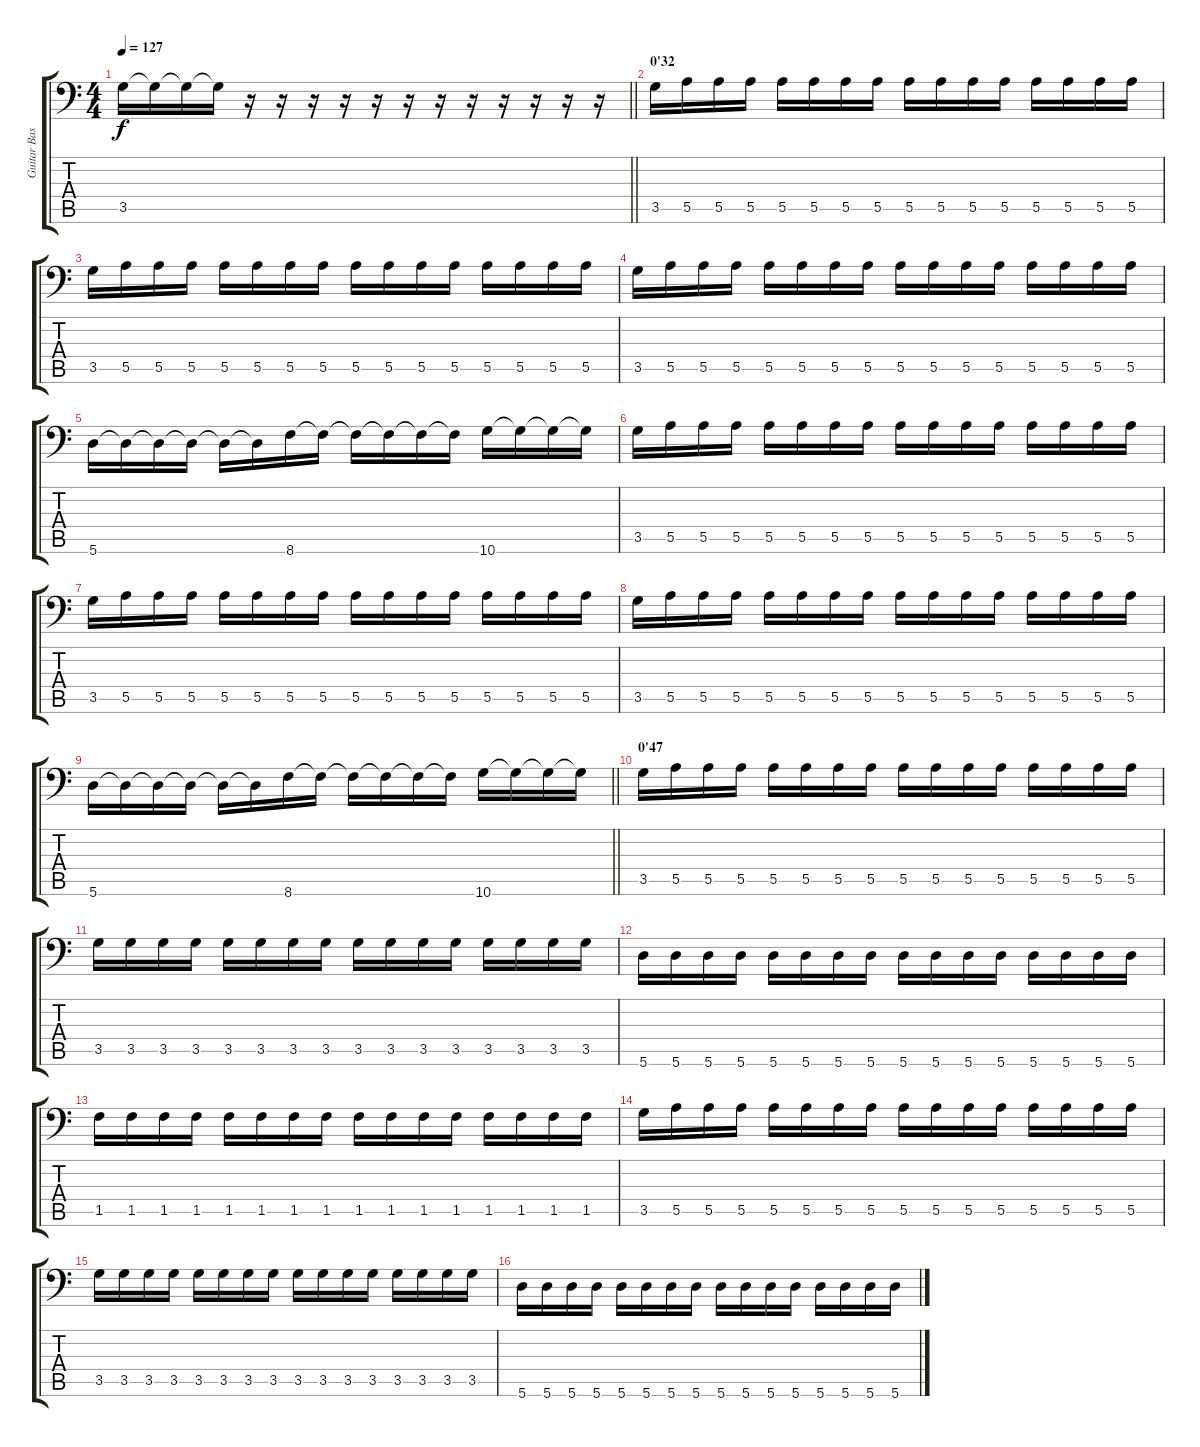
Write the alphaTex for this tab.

\track ("Guitar Bass" "Guitar Bas") {instrument electricbassfinger}
\staff {score tabs}
\tuning (B3 Gb3 D3 A2 E2 A1) {hide}
\ts (4 4)
\tempo 127
\clef f4
\barLineRight lightlight
\ks c
3.5.16{dy f} 3.5{t}.16 3.5{t}.16 3.5{t}.16 r.16 r.16 r.16 r.16 r.16 r.16 r.16 r.16 r.16 r.16 r.16 r.16 |
\section ("" "0'32")
3.5.16 5.5.16 5.5.16 5.5.16 5.5.16 5.5.16 5.5.16 5.5.16 5.5.16 5.5.16 5.5.16 5.5.16 5.5.16 5.5.16 5.5.16 5.5.16 |
3.5.16 5.5.16 5.5.16 5.5.16 5.5.16 5.5.16 5.5.16 5.5.16 5.5.16 5.5.16 5.5.16 5.5.16 5.5.16 5.5.16 5.5.16 5.5.16 |
3.5.16 5.5.16 5.5.16 5.5.16 5.5.16 5.5.16 5.5.16 5.5.16 5.5.16 5.5.16 5.5.16 5.5.16 5.5.16 5.5.16 5.5.16 5.5.16 |
5.6.16 5.6{t}.16 5.6{t}.16 5.6{t}.16 5.6{t}.16 5.6{t}.16 8.6.16 8.6{t}.16 8.6{t}.16 8.6{t}.16 8.6{t}.16 8.6{t}.16 10.6.16 10.6{t}.16 10.6{t}.16 10.6{t}.16 |
3.5.16 5.5.16 5.5.16 5.5.16 5.5.16 5.5.16 5.5.16 5.5.16 5.5.16 5.5.16 5.5.16 5.5.16 5.5.16 5.5.16 5.5.16 5.5.16 |
3.5.16 5.5.16 5.5.16 5.5.16 5.5.16 5.5.16 5.5.16 5.5.16 5.5.16 5.5.16 5.5.16 5.5.16 5.5.16 5.5.16 5.5.16 5.5.16 |
3.5.16 5.5.16 5.5.16 5.5.16 5.5.16 5.5.16 5.5.16 5.5.16 5.5.16 5.5.16 5.5.16 5.5.16 5.5.16 5.5.16 5.5.16 5.5.16 |
\barLineRight lightlight
5.6.16 5.6{t}.16 5.6{t}.16 5.6{t}.16 5.6{t}.16 5.6{t}.16 8.6.16 8.6{t}.16 8.6{t}.16 8.6{t}.16 8.6{t}.16 8.6{t}.16 10.6.16 10.6{t}.16 10.6{t}.16 10.6{t}.16 |
\section ("" "0'47")
3.5.16 5.5.16 5.5.16 5.5.16 5.5.16 5.5.16 5.5.16 5.5.16 5.5.16 5.5.16 5.5.16 5.5.16 5.5.16 5.5.16 5.5.16 5.5.16 |
3.5.16 3.5.16 3.5.16 3.5.16 3.5.16 3.5.16 3.5.16 3.5.16 3.5.16 3.5.16 3.5.16 3.5.16 3.5.16 3.5.16 3.5.16 3.5.16 |
5.6.16 5.6.16 5.6.16 5.6.16 5.6.16 5.6.16 5.6.16 5.6.16 5.6.16 5.6.16 5.6.16 5.6.16 5.6.16 5.6.16 5.6.16 5.6.16 |
1.5.16 1.5.16 1.5.16 1.5.16 1.5.16 1.5.16 1.5.16 1.5.16 1.5.16 1.5.16 1.5.16 1.5.16 1.5.16 1.5.16 1.5.16 1.5.16 |
3.5.16 5.5.16 5.5.16 5.5.16 5.5.16 5.5.16 5.5.16 5.5.16 5.5.16 5.5.16 5.5.16 5.5.16 5.5.16 5.5.16 5.5.16 5.5.16 |
3.5.16 3.5.16 3.5.16 3.5.16 3.5.16 3.5.16 3.5.16 3.5.16 3.5.16 3.5.16 3.5.16 3.5.16 3.5.16 3.5.16 3.5.16 3.5.16 |
5.6.16 5.6.16 5.6.16 5.6.16 5.6.16 5.6.16 5.6.16 5.6.16 5.6.16 5.6.16 5.6.16 5.6.16 5.6.16 5.6.16 5.6.16 5.6.16
